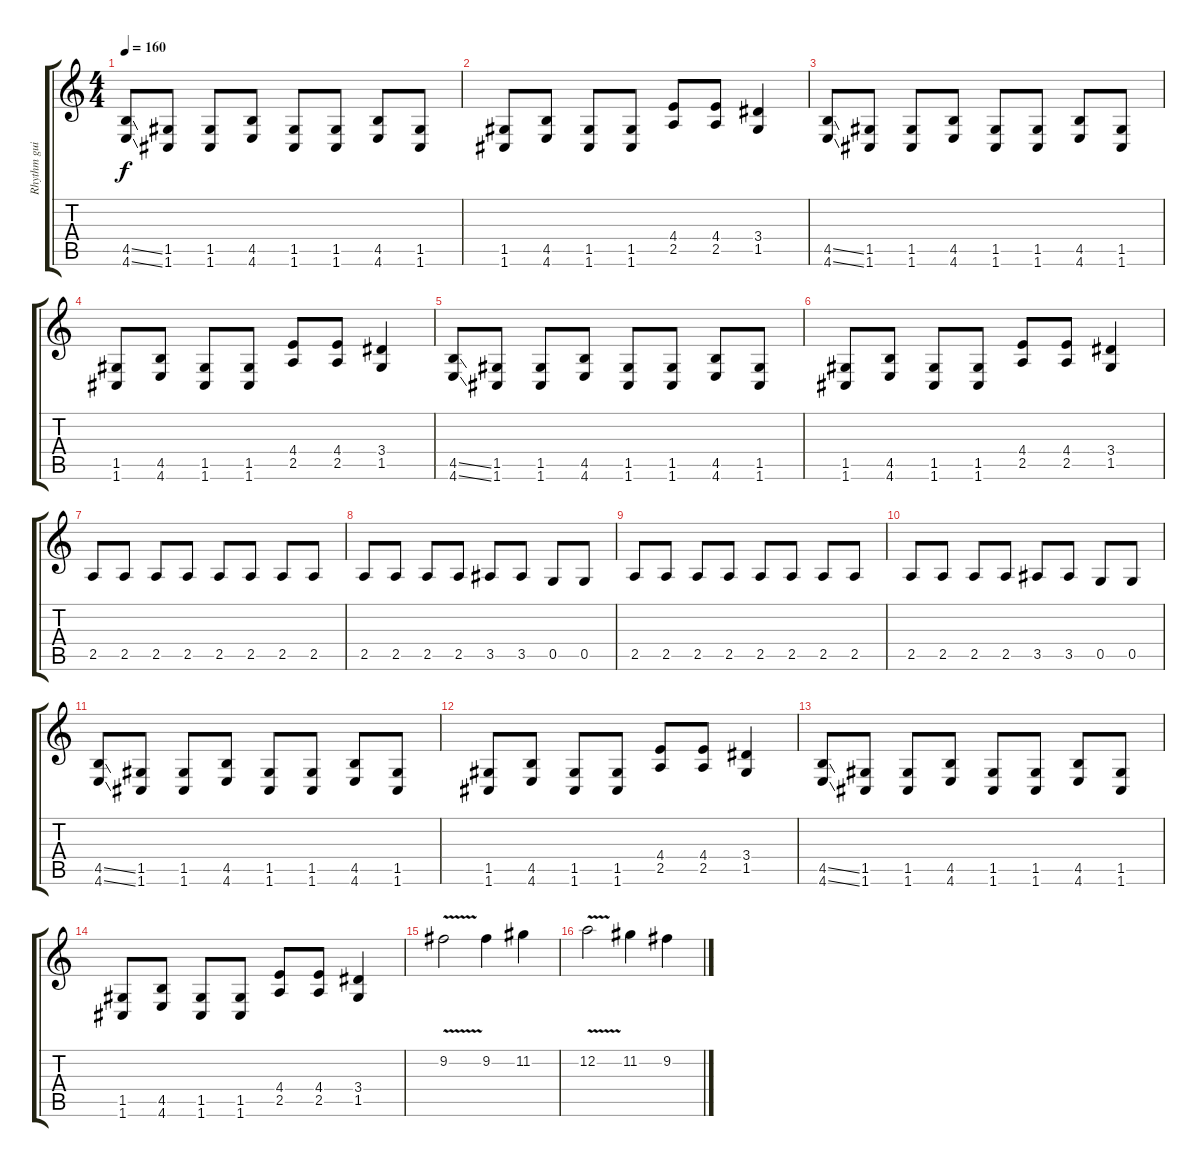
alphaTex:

\track ("Rhythm guitar" "Rhythm gui") {instrument overdrivenguitar}
\staff {score tabs}
\tuning (D4 A3 F3 C3 G2 C2) {hide}
\ts (4 4)
\tempo 160
\clef g2
\ks c
(4.5{ss} 4.6{ss}).8{dy f volume 13} (1.5 1.6).8 (1.5 1.6).8 (4.5 4.6).8 (1.5 1.6).8 (1.5 1.6).8 (4.5 4.6).8 (1.5 1.6).8 |
(1.5 1.6).8 (4.5 4.6).8 (1.5 1.6).8 (1.5 1.6).8 (4.4 2.5).8 (4.4 2.5).8 (3.4 1.5).4 |
(4.5{ss} 4.6{ss}).8{volume 13} (1.5 1.6).8 (1.5 1.6).8 (4.5 4.6).8 (1.5 1.6).8 (1.5 1.6).8 (4.5 4.6).8 (1.5 1.6).8 |
(1.5 1.6).8 (4.5 4.6).8 (1.5 1.6).8 (1.5 1.6).8 (4.4 2.5).8 (4.4 2.5).8 (3.4 1.5).4 |
(4.5{ss} 4.6{ss}).8{volume 13} (1.5 1.6).8 (1.5 1.6).8 (4.5 4.6).8 (1.5 1.6).8 (1.5 1.6).8 (4.5 4.6).8 (1.5 1.6).8 |
(1.5 1.6).8 (4.5 4.6).8 (1.5 1.6).8 (1.5 1.6).8 (4.4 2.5).8 (4.4 2.5).8 (3.4 1.5).4 |
2.5.8 2.5.8 2.5.8 2.5.8 2.5.8 2.5.8 2.5.8 2.5.8 |
2.5.8 2.5.8 2.5.8 2.5.8 3.5.8 3.5.8 0.5.8 0.5.8 |
2.5.8 2.5.8 2.5.8 2.5.8 2.5.8 2.5.8 2.5.8 2.5.8 |
2.5.8 2.5.8 2.5.8 2.5.8 3.5.8 3.5.8 0.5.8 0.5.8 |
(4.5{ss} 4.6{ss}).8{volume 13} (1.5 1.6).8 (1.5 1.6).8 (4.5 4.6).8 (1.5 1.6).8 (1.5 1.6).8 (4.5 4.6).8 (1.5 1.6).8 |
(1.5 1.6).8 (4.5 4.6).8 (1.5 1.6).8 (1.5 1.6).8 (4.4 2.5).8 (4.4 2.5).8 (3.4 1.5).4 |
(4.5{ss} 4.6{ss}).8{volume 13} (1.5 1.6).8 (1.5 1.6).8 (4.5 4.6).8 (1.5 1.6).8 (1.5 1.6).8 (4.5 4.6).8 (1.5 1.6).8 |
(1.5 1.6).8 (4.5 4.6).8 (1.5 1.6).8 (1.5 1.6).8 (4.4 2.5).8 (4.4 2.5).8 (3.4 1.5).4 |
9.2{v}.2 9.2.4 11.2.4 |
12.2{v}.2 11.2.4 9.2.4
